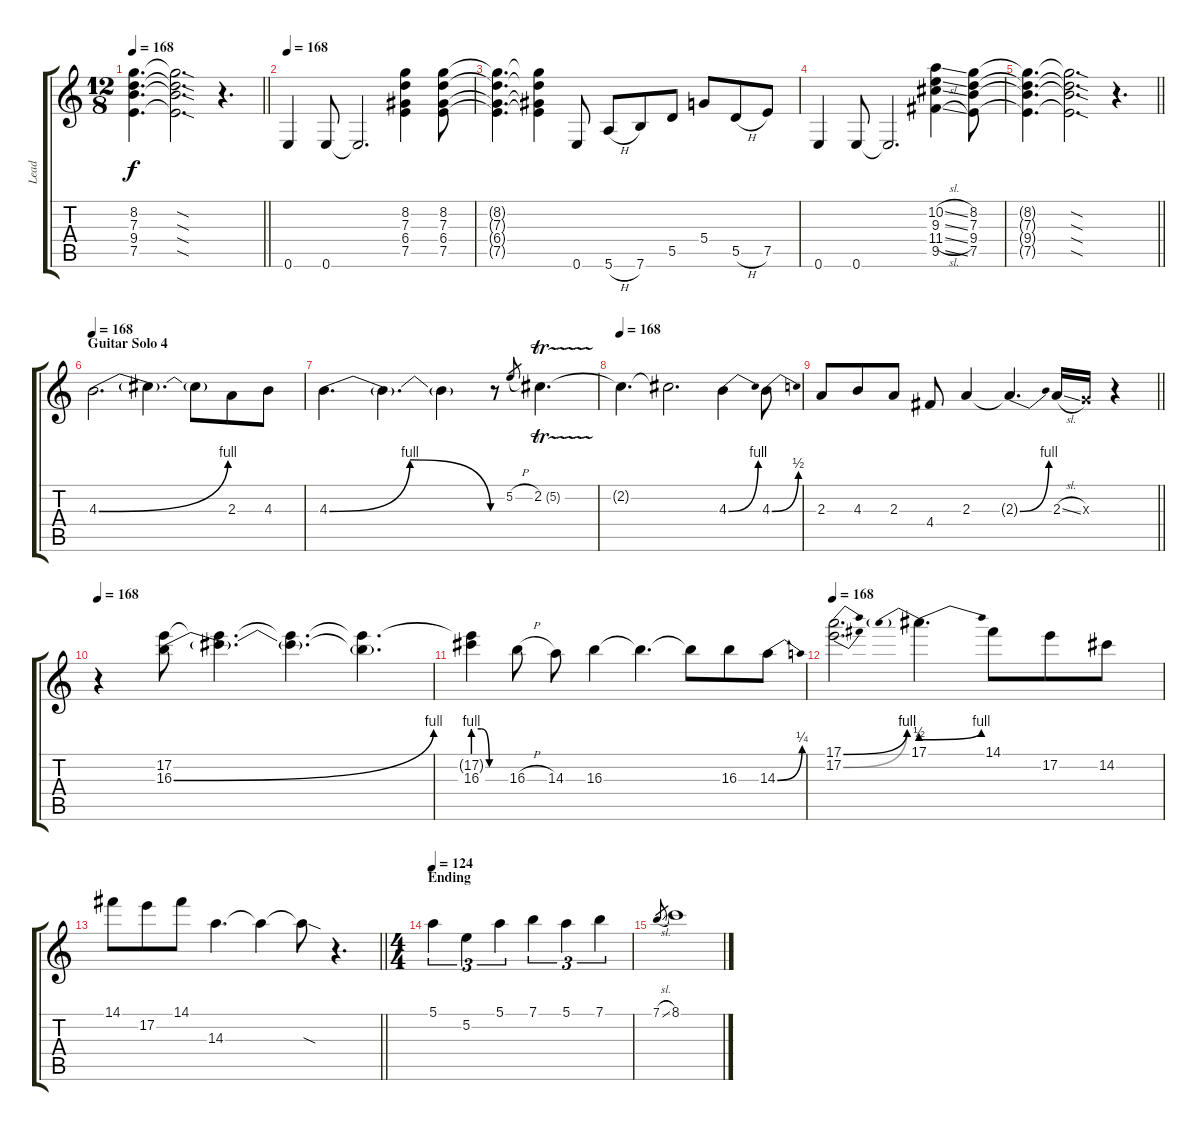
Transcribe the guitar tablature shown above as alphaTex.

\track ("Lead" "Lead") {instrument overdrivenguitar}
\staff {score tabs}
\tuning (E4 B3 G3 D3 A2 E2) {hide}
\ts (12 8)
\tempo 168
\clef g2
\barLineRight lightlight
\ks c
(8.2{t} 7.3{t} 9.4{t} 7.5{t}).4{d dy f} (8.2{sod t} 7.3{sod t} 9.4{sod t} 7.5{sod t}).2{d} r.4{d} |
\tempo 168
0.6.4 0.6.8 0.6{t}.2{d} (8.2 7.3 6.4 7.5).4 (8.2 7.3 6.4 7.5).8 |
(8.2{t} 7.3{t} 6.4{t} 7.5{t}).4{d} (8.2{t} 7.3{t} 6.4{t} 7.5{t}).4 0.6.8 5.6{h}.8 7.6.8 5.5.8 5.4.8 5.5{h}.8 7.5.8 |
0.6.4 0.6.8 0.6{t}.2{d} (10.2{sl} 9.3{sl} 11.4{sl} 9.5{sl}).4 (8.2 7.3 9.4 7.5).8 |
\barLineRight lightlight
(8.2{t} 7.3{t} 9.4{t} 7.5{t}).4{d} (8.2{sod t} 7.3{sod t} 9.4{sod t} 7.5{sod t}).2{d} r.4{d} |
\section ("" "Guitar Solo 4")
\tempo 168
4.3{be (bend 0 0 60 4)}.2{d} 4.3{t}.4{d} 4.3{t}.8 2.3.8 4.3.8 |
4.3{be (bendrelease 0 0 15 4 45 4 60 0)}.4{d} 4.3{t}.4{d} 4.3{t}.4 r.8 5.2{h}.8{gr} 2.2{tr (5 16)}.4{d} |
\tempo 168
2.2{t}.4{d} 2.2{t}.2{d} 4.3{be (bend 0 0 60 4)}.4 4.3{be (bend 0 0 60 2)}.8 |
\barLineRight lightlight
2.3.8 4.3.8 2.3.8 4.4.8 2.3.4 2.3{be (bend 0 0 60 4) t}.4{d} 2.3{sl}.16 0.3{x}.16 r.4 |
\tempo 168
r.4 (17.2 16.3{be (bend 0 0 60 4)}).8 (17.2{t} 16.3{t}).4{d} (17.2{t} 16.3{t}).4{d} (17.2{t} 16.3{t}).4{d} |
(17.2{t} 16.3{be (custom 0 4 15 4 30 0 60 0)}).4 16.3{h}.8 14.3.8 16.3.4 16.3{t}.4{d} 16.3{t}.8 16.3.8 14.3{be (bend 0 0 60 1)}.8 |
\tempo 168
(17.1{be (bend 0 0 60 4)} 17.2{be (bend 0 0 60 4)}).2{d} 17.1{be (prebendbend 0 2 60 4)}.4{d} 14.1.8 17.2.8 14.2.8 |
\barLineRight lightlight
14.1.8 17.2.8 14.1.8 14.3.4{d} 14.3{t}.4 14.3{sod t}.8 r.4{d} |
\ts (4 4)
\section ("" "Ending")
\tempo 124
5.1.4{tu (3 2)} 5.2.4{tu (3 2)} 5.1.4{tu (3 2)} 7.1.4{tu (3 2)} 5.1.4{tu (3 2)} 7.1.4{tu (3 2)} |
7.1{sl}.8{gr} 8.1.1
